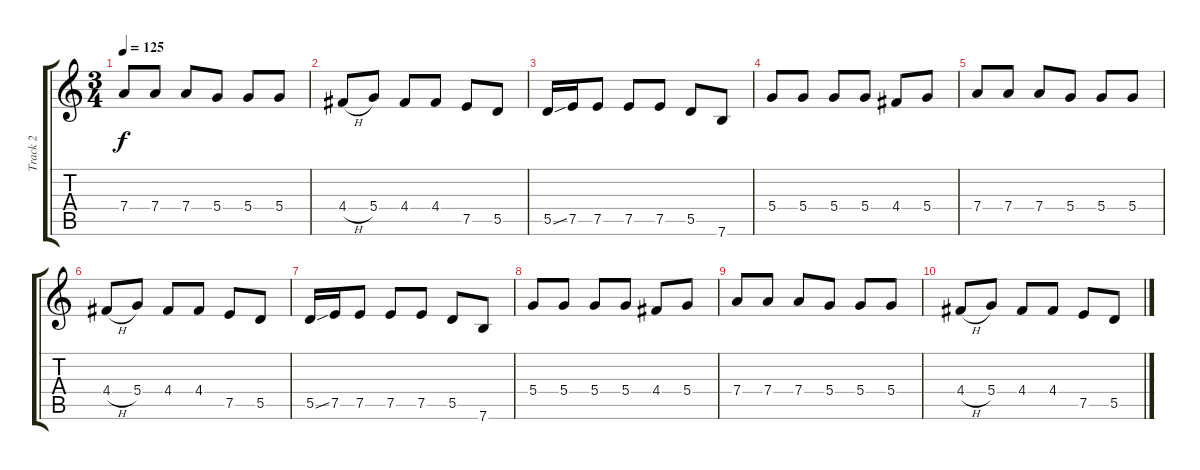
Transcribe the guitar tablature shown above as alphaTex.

\track ("Track 2" "Track 2") {instrument electricguitarjazz}
\staff {score tabs}
\tuning (E4 B3 G3 D3 A2 E2) {hide}
\ts (3 4)
\tempo 125
\clef g2
\ks c
7.4.8{dy f} 7.4.8 7.4.8 5.4.8 5.4.8 5.4.8 |
4.4{h}.8 5.4.8 4.4.8 4.4.8 7.5.8 5.5.8 |
5.5{ss}.16 7.5.16 7.5.8 7.5.8 7.5.8 5.5.8 7.6.8 |
5.4.8 5.4.8 5.4.8 5.4.8 4.4.8 5.4.8 |
7.4.8 7.4.8 7.4.8 5.4.8 5.4.8 5.4.8 |
4.4{h}.8 5.4.8 4.4.8 4.4.8 7.5.8 5.5.8 |
5.5{ss}.16 7.5.16 7.5.8 7.5.8 7.5.8 5.5.8 7.6.8 |
5.4.8 5.4.8 5.4.8 5.4.8 4.4.8 5.4.8 |
7.4.8 7.4.8 7.4.8 5.4.8 5.4.8 5.4.8 |
4.4{h}.8 5.4.8 4.4.8 4.4.8 7.5.8 5.5.8
